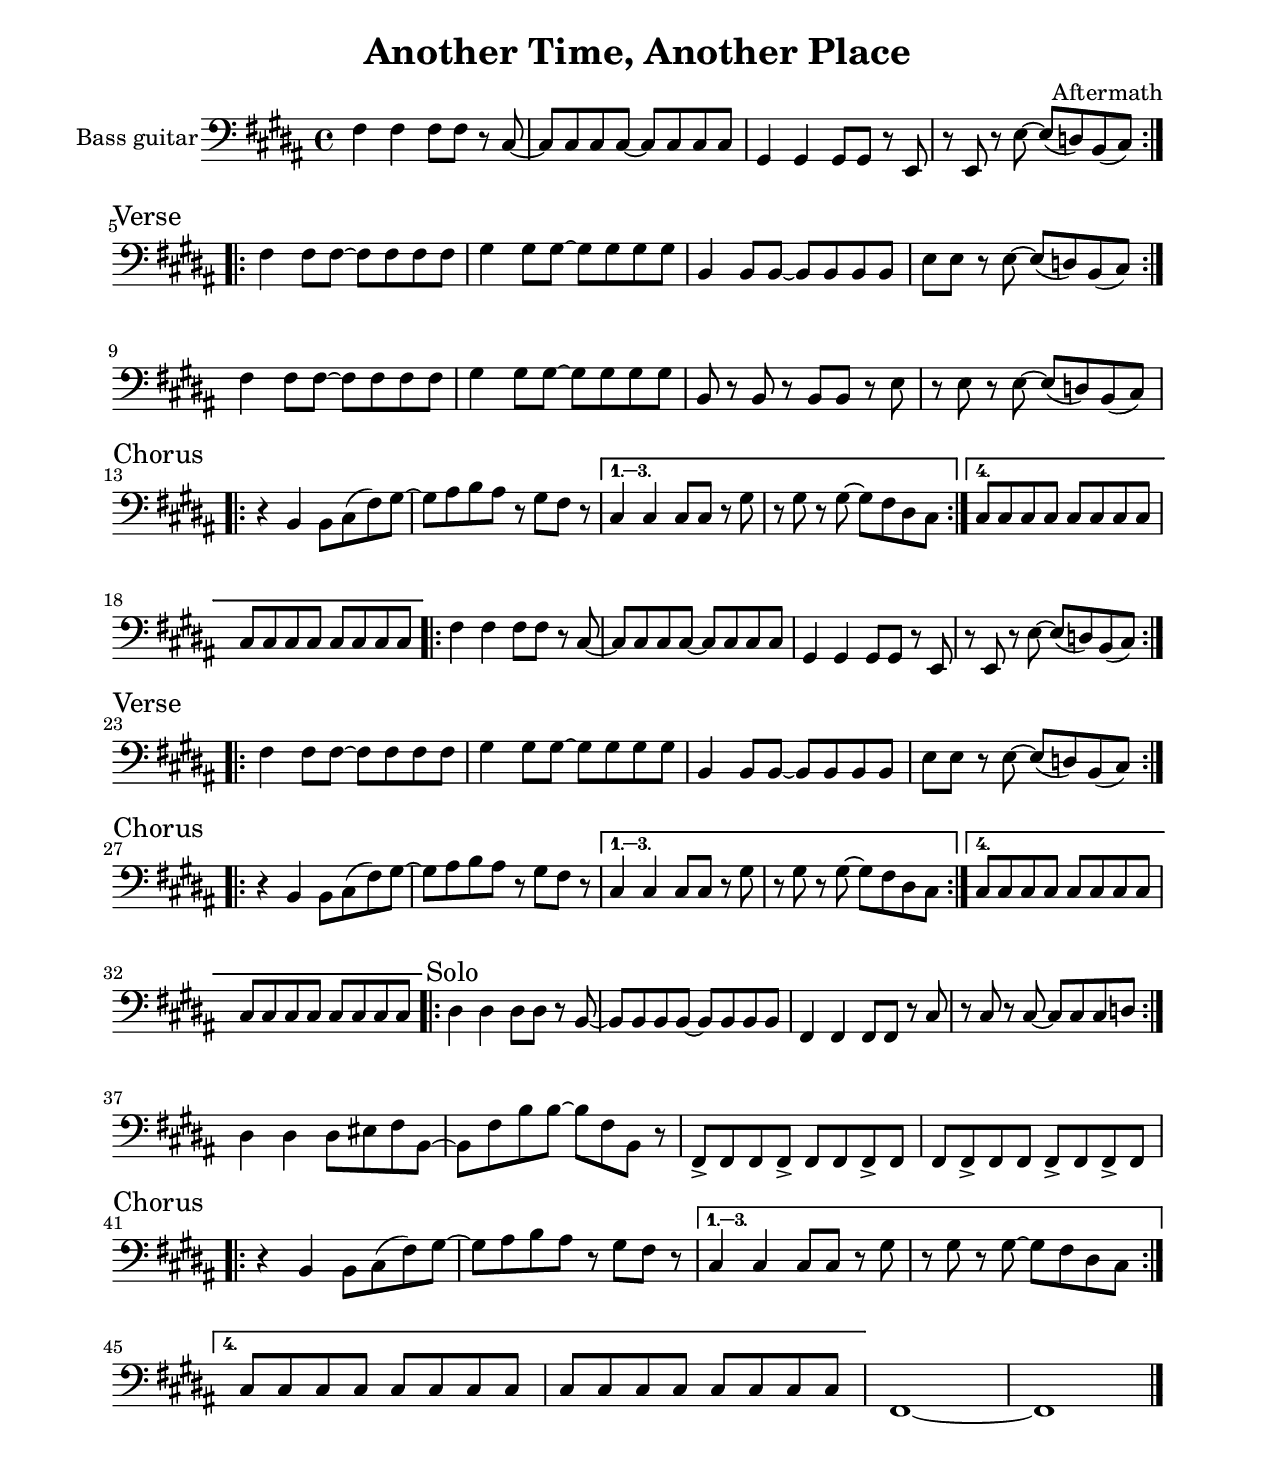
\version "2.24.0"

\include "settings.ily"
\include "style.ily"

\header {
  title = "Another Time, Another Place"
  composer = "Aftermath"
}

music = \relative c {
  \clef "bass"
  \key b \major
  \time 4/4

  \repeat volta 2 {
    fs4 fs fs8 fs r cs ~ |
    cs cs cs cs ~ cs cs cs cs |
    gs4 gs gs8 gs r e |
    r e r e' ~ e ( d ) b ( cs )
  }

  \sectionLabel "Verse"
  \repeat volta 2 {
    fs4 fs8 fs ~ fs fs fs fs |
    gs4 gs8 gs ~ gs gs gs gs |
    b,4 b8 b ~ b b b b |
    e e r e ~ e ( d ) b ( cs )
  }

  fs4 fs8 fs ~ fs fs fs fs |
  gs4 gs8 gs ~ gs gs gs gs |
  b, r b r b b r e |
  r e r e ~ e ( d ) b ( cs )


  \sectionLabel "Chorus"
  \repeat volta 4 {
    r4 b b8 cs ( fs ) gs ~ |
    gs as b as r gs fs r |

    \alternative {
      \volta 1,2,3 {
        cs4 cs cs8 cs r gs' |
        r gs r gs ~ gs fs ds cs |
      }

      \volta 4 {
        cs8 cs cs cs cs cs cs cs |
        cs cs cs cs cs cs cs cs |
      }
    }
  }

  \repeat volta 2 {
    fs4 fs fs8 fs r cs ~ |
    cs cs cs cs ~ cs cs cs cs |
    gs4 gs gs8 gs r e |
    r e r e' ~ e ( d ) b ( cs )
  }

  \sectionLabel "Verse"
  \repeat volta 2 {
    fs4 fs8 fs ~ fs fs fs fs |
    gs4 gs8 gs ~ gs gs gs gs |
    b,4 b8 b ~ b b b b |
    e e r e ~ e ( d ) b ( cs )
  }

  \sectionLabel "Chorus"
  \repeat volta 4 {
    r4 b b8 cs ( fs ) gs ~ |
    gs as b as r gs fs r |

    \alternative {
      \volta 1,2,3 {
        cs4 cs cs8 cs r gs' |
        r gs r gs ~ gs fs ds cs |
      }

      \volta 4 {
        cs8 cs cs cs cs cs cs cs |
        cs cs cs cs cs cs cs cs |
      }
    }
  }

  \sectionLabel "Solo"
  \repeat volta 4 {
    ds4 ds ds8 ds r b ~ |
    b b b b ~ b b b b |
    fs4 fs fs8 fs r cs' |
    r cs r cs ~ cs cs cs d |
  }

  ds4 ds ds8 es fs b, ~ |
  b fs' b b ~ b fs b, r |

  fs8 -> fs fs fs -> fs fs fs -> fs |
  fs fs -> fs fs fs -> fs fs -> fs |

  \sectionLabel "Chorus"
  \repeat volta 4 {
    r4 b b8 cs ( fs ) gs ~ |
    gs as b as r gs fs r |

    \alternative {
      \volta 1,2,3 {
        cs4 cs cs8 cs r gs' |
        r gs r gs ~ gs fs ds cs |
      }

      \volta 4 {
        cs8 cs cs cs cs cs cs cs |
        cs cs cs cs cs cs cs cs |
      }
    }
  }

  fs,1 ~ |
  fs

  \bar "|."
}

\layout {
  \context {
    \Score
    \consists
    #(set-bars-per-line
      '(4 4 4 5 5
        4 5 5
        4 4 4))
  }
}

\score {
  \new Staff \with {
    instrumentName = "Bass guitar"
  } {
    \music
  }
}
